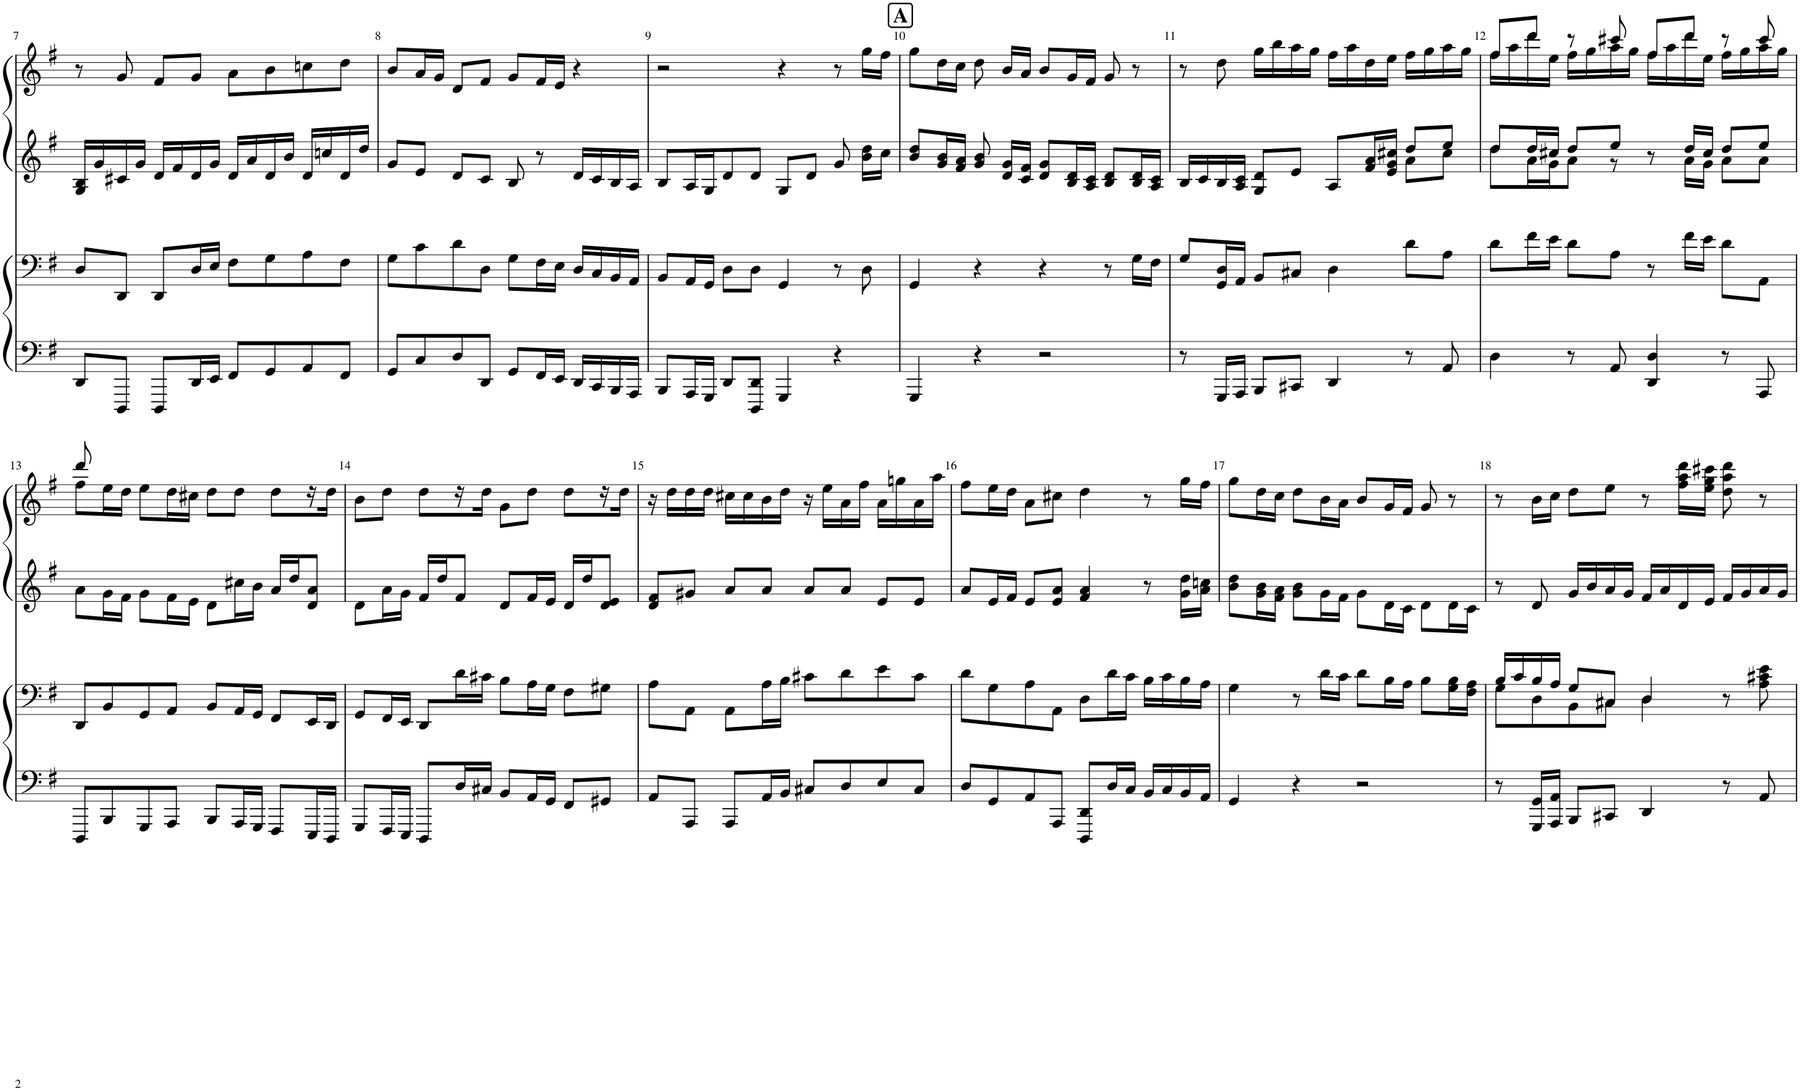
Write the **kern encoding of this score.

**kern	**kern	**kern	**kern
*part2	*part2	*part1	*part1
*staff4	*staff3	*staff2	*staff1
*I"Secondo	*	*I"Primo	*
!!LO:PB:g=z
*clefF4	*clefF4	*clefG2	*clefG2
*k[f#]	*k[f#]	*k[f#]	*k[f#]
*M2/2	*M2/2	*M2/2	*M2/2
*met(c|)	*met(c|)	*met(c|)	*met(c|)
=7	=7	=7	=7
8DD/L	8D/L	16G/ 16B/LL	8r
.	.	16g/	.
8DDD/J	8DD/J	16c#X/	8g/
.	.	16g/JJ	.
8DDD/L	8DD/L	16d/LL	8f#/L
.	.	16f#/	.
16DD/L	16D/L	16d/	8g/J
16EE/JJ	16E/JJ	16g/JJ	.
8FF#/L	8F#\L	16d/LL	8a\L
.	.	16a/	.
8GG/	8G\	16d/	8b\
.	.	16b/JJ	.
8AA/	8A\	16d/LL	8ccn\
.	.	16ccn/	.
8FF#/J	8F#\J	16d/	8dd\J
.	.	16dd/JJ	.
=8	=8	=8	=8
8GG/L	8G\L	8g/L	8b/L
8C/	8c\	8e/J	16a/L
.	.	.	16g/JJ
8D/	8d\	8d/L	8d/L
8DD/J	8D\J	8c/J	8f#/J
8GG/L	8G\L	8B/	8g/L
16FF#/L	16F#\L	8r	16f#/L
16EE/JJ	16E\JJ	.	16e/JJ
16DD/LL	16D/LL	16d/LL	4r
16CC/	16C/	16c/	.
16BBB/	16BB/	16B/	.
16AAA/JJ	16AA/JJ	16A/JJ	.
=9	=9	=9	=9
8BBB/L	8BB/L	8B/L	2r
16AAA/L	16AA/L	16A/L	.
16GGG/JJ	16GG/JJ	16G/J	.
8DD/L	8D\L	8d/	.
8DDD/ 8DD/J	8D\J	8d/J	.
4GGG/	4GG/	8G/L	4r
.	.	8d/J	.
4r	8r	8g/	8r
.	8D\	16b\ 16dd\LL	16gg\LL
.	.	16cc\JJ	16ff#\JJ
!!LO:REH:place=s1:a:B:cj:fs=14:t=A
=10	=10	=10	=10
4GGG/	4GG/	8b/ 8dd/L	8gg\L
.	.	16g/ 16b/L	16dd\L
.	.	16f#/ 16a/JJ	16cc\JJ
4r	4r	8g/ 8b/	8dd\
.	.	16d/ 16g/LL	16b/LL
.	.	16c/ 16f#/JJ	16a/JJ
2r	4r	8d/ 8g/L	8b/L
.	.	16B/ 16d/L	16g/L
.	.	16A/ 16c/JJ	16f#/JJ
.	8r	8B/ 8d/L	8g/
.	16G\LL	16B/ 16d/L	8r
.	16F#\JJ	16A/ 16c/JJ	.
=11	=11	=11	=11
*	*	*^	*
8r	8G/L	16B/LL	2.ryy	8r
.	.	16c/	.	.
16GGG/LL	16GG/ 16D/L	16B/	.	8dd\
16AAA/JJ	16AA/JJ	16A/ 16c/JJ	.	.
8BBB/L	8BB/L	8G/ 8d/L	.	16gg\LL
.	.	.	.	16bb\
8CC#X/J	8C#X/J	8e/J	.	16aa\
.	.	.	.	16gg\JJ
4DD/	4D\	8A/L	.	16ff#\LL
.	.	.	.	16aa\
.	.	16f#/ 16a/L	.	16dd\
.	.	16e/ 16g/ 16cc#X/JJ	.	16ee\JJ
8r	8d\L	8dd/L	8a\L	16ff#\LL
.	.	.	.	16gg\
8AA/	8A\J	8ee/J	8cc#\J	16aa\
.	.	.	.	16gg\JJ
=12	=12	=12	=12	=12
*	*	*	*	*^
4D\	8d\L	8dd/L	8dd\L	8ff#/L	16ff#\LL
.	.	.	.	.	16aa\
.	16f#\L	16dd/L	16a\L	8ddd/J	16ddd\
.	16e\JJ	16cc#X/JJ	16g\J	.	16ee\JJ
8r	8d\L	8dd/L	8a\J	8r	16ff#\LL
.	.	.	.	.	16gg\
8AA/	8A\J	8ee/J	8r	8ccc#X/	16aa\
.	.	.	.	.	16gg\JJ
4DD/ 4D/	8r	8r	8ryy	8ff#/L	16ff#\LL
.	.	.	.	.	16aa\
.	16f#\LL	16dd/LL	16a\LL	8ddd/J	16ddd\
.	16e\JJ	16cc#/JJ	16g\JJ	.	16ee\JJ
8r	8d\L	8dd/L	8a\L	8r	16ff#\LL
.	.	.	.	.	16gg\
8AAA/	8AA\J	8ee/J	8a\J	8ccc#/	16aa\
.	.	.	.	.	16gg\JJ
*	*	*v	*v	*	*
!!LO:LB:g=z	!!
=13	=13	=13	=13	=13
8DDD/L	8DD/L	8a\L	8ff#\L	8ddd/
8BBB/	8BB/	16g\L	16ee\L	2..ryy
.	.	16f#\JJ	16dd\JJ	.
8GGG/	8GG/	8g\L	8ee\L	.
8AAA/J	8AA/J	16f#\L	16dd\L	.
.	.	16e\JJ	16cc#X\JJ	.
8BBB/L	8BB/L	8d\L	8dd\L	.
16AAA/L	16AA/L	16cc#X\L	8dd\J	.
16GGG/JJ	16GG/JJ	16b\JJ	.	.
8FFF#/L	8FF#/L	16a/LL	8dd\L	.
.	.	16dd/J	.	.
16EEE/L	16EE/L	8d/ 8a/J	16r	.
16DDD/JJ	16DD/JJ	.	16dd\JJ	.
*	*	*	*v	*v
=14	=14	=14	=14
8GGG/L	8GG/L	8d\L	8b\L
16FFF#/L	16FF#/L	16a\L	8dd\J
16EEE/JJ	16EE/JJ	16g\JJ	.
8DDD/L	8DD/L	16f#/LL	8dd\L
.	.	16dd/J	.
16D/L	16d\L	8f#/J	16r
16C#X/JJ	16c#X\JJ	.	16dd\JJ
8BB/L	8B\L	8d/L	8g\L
16AA/L	16A\L	16f#/L	8dd\J
16GG/JJ	16G\JJ	16e/JJ	.
8FF#/L	8F#\L	16d/LL	8dd\L
.	.	16dd/J	.
8GG#X/J	8G#X\J	8d/ 8e/J	16r
.	.	.	16dd\JJ
=15	=15	=15	=15
8AA/L	8A\L	8d/ 8f#/L	16r
.	.	.	16dd\LL
8AAA/J	8AA\J	8g#X/J	16dd\
.	.	.	16dd\JJ
8AAA/L	8AA\L	8a/L	16cc#X\LL
.	.	.	16cc#\
16AA/L	16A\L	8a/J	16b\
16BB/JJ	16B\JJ	.	16dd\JJ
8C#X/L	8c#X\L	8a/L	16r
.	.	.	16ee\LL
8D/	8d\	8a/J	16a\
.	.	.	16ff#\JJ
8E/	8e\	8e/L	16a\LL
.	.	.	16ggn\
8C#/J	8c#\J	8e/J	16a\
.	.	.	16aa\JJ
=16	=16	=16	=16
8D/L	8d\L	8a/L	8ff#\L
8GG/	8G\	16e/L	16ee\L
.	.	16f#/JJ	16dd\JJ
8AA/	8A\	8e/L	8a\L
8AAA/J	8AA\J	8e/ 8a/J	8cc#X\J
8DDD/ 8DD/L	8D\L	4f#/ 4a/	4dd\
16D/L	16d\L	.	.
16C/JJ	16c\JJ	.	.
16BB/LL	16B\LL	8r	8r
16C/	16c\	.	.
16BB/	16B\	16g\ 16dd\LL	16gg\LL
16AA/JJ	16A\JJ	16a\ 16ccn\JJ	16ff#\JJ
=17	=17	=17	=17
4GG/	4G\	8b\ 8dd\L	8gg\L
.	.	16g\ 16b\L	16dd\L
.	.	16f#\ 16a\JJ	16cc\JJ
4r	8r	8g\ 8b\L	8dd\L
.	16d\LL	16g\L	16b\L
.	16c\JJ	16f#\JJ	16a\JJ
2r	8d\L	8g\L	8b/L
.	16B\L	16d\L	16g/L
.	16A\JJ	16c\JJ	16f#/JJ
.	8B\L	8d\L	8g/
.	16G\ 16B\L	16d\L	8r
.	16F#\ 16A\JJ	16c\JJ	.
=18	=18	=18	=18
*	*^	*	*
8r	16B/LL	8G\L	8r	8r
.	16c/	.	.	.
16GGG/ 16GG/LL	16B/	8D\	8d/	16b\LL
16AAA/ 16AA/JJ	16A/JJ	.	.	16cc\JJ
8BBB/L	8G/L	8BB\	16g/LL	8dd\L
.	.	.	16b/	.
8CC#X/J	8C#X/J	8C#\J	16a/	8ee\J
.	.	.	16g/JJ	.
4DD/	4D/	4D\	16f#/LL	8r
.	.	.	16a/	.
.	.	.	16d/	16ff#\ 16aa\ 16ddd\LL
.	.	.	16e/JJ	16ee\ 16gg\ 16ccc#X\JJ
8r	8r	4ryy	16f#/LL	8dd\ 8aa\ 8ddd\
.	.	.	16g/	.
8AA/	8A\ 8c#X\ 8e\	.	16a/	8r
.	.	.	16g/JJ	.
*	*v	*v	*	*
=	=	=	=
*-	*-	*-	*-
